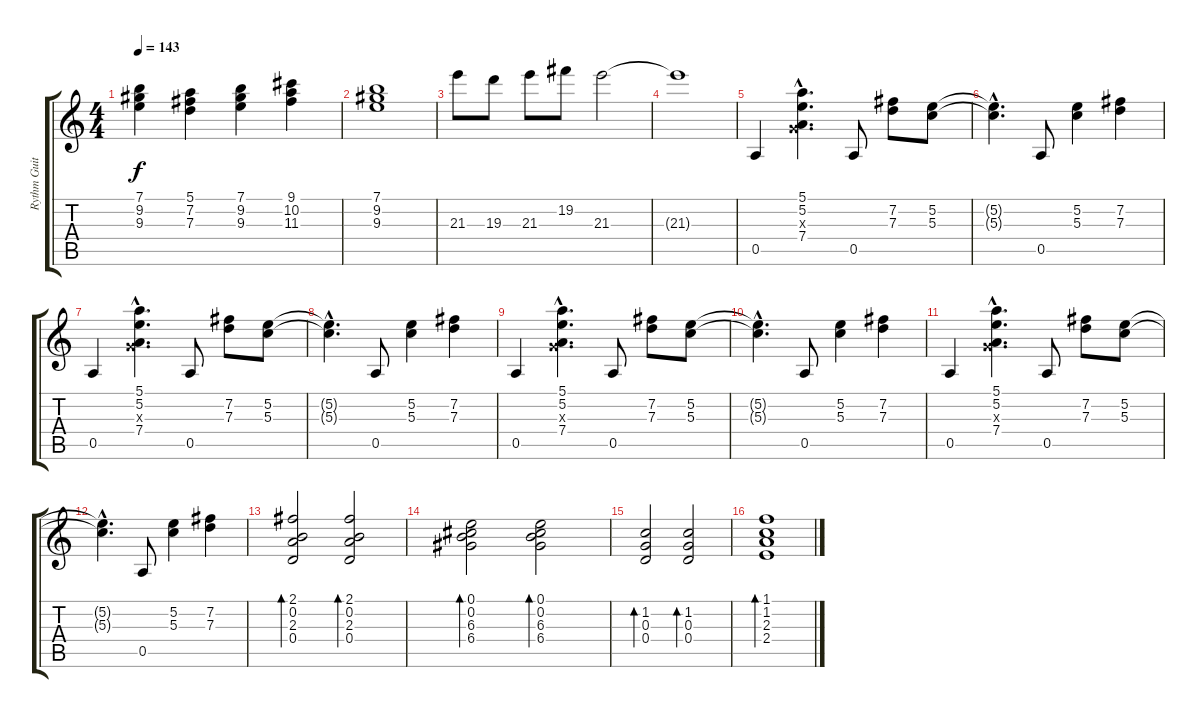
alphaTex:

\track ("Rythm Guitar II (clean)" "Rythm Guit") {instrument acousticguitarsteel}
\staff {score tabs}
\tuning (E4 B3 G3 D3 A2 E2) {hide}
\ts (4 4)
\tempo 143
\clef g2
\ks c
(7.1 9.2 9.3).4{dy f} (5.1 7.2 7.3).4 (7.1 9.2 9.3).4 (9.1 10.2 11.3).4 |
(7.1 9.2 9.3).1 |
21.3.8 19.3.8 21.3.8 19.2.8 21.3.2 |
21.3{t}.1 |
0.5.4 (5.1{hac} 5.2{hac} 0.3{hac x} 7.4{hac}).4{d} 0.5.8 (7.2 7.3).8 (5.2 5.3).8 |
(5.2{hac t} 5.3{hac t}).4{d} 0.5.8 (5.2 5.3).4 (7.2 7.3).4 |
0.5.4 (5.1{hac} 5.2{hac} 0.3{hac x} 7.4{hac}).4{d} 0.5.8 (7.2 7.3).8 (5.2 5.3).8 |
(5.2{hac t} 5.3{hac t}).4{d} 0.5.8 (5.2 5.3).4 (7.2 7.3).4 |
0.5.4 (5.1{hac} 5.2{hac} 0.3{hac x} 7.4{hac}).4{d} 0.5.8 (7.2 7.3).8 (5.2 5.3).8 |
(5.2{hac t} 5.3{hac t}).4{d} 0.5.8 (5.2 5.3).4 (7.2 7.3).4 |
0.5.4 (5.1{hac} 5.2{hac} 0.3{hac x} 7.4{hac}).4{d} 0.5.8 (7.2 7.3).8 (5.2 5.3).8 |
(5.2{hac t} 5.3{hac t}).4{d} 0.5.8 (5.2 5.3).4 (7.2 7.3).4 |
(2.1 0.2 2.3 0.4).2{bd 120} (2.1 0.2 2.3 0.4).2{bd 120} |
(0.1 0.2 6.3 6.4).2{bd 120} (0.1 0.2 6.3 6.4).2{bd 120} |
(1.2 0.3 0.4).2{bd 120} (1.2 0.3 0.4).2{bd 120} |
(1.1 1.2 2.3 2.4).1{bd 240}
